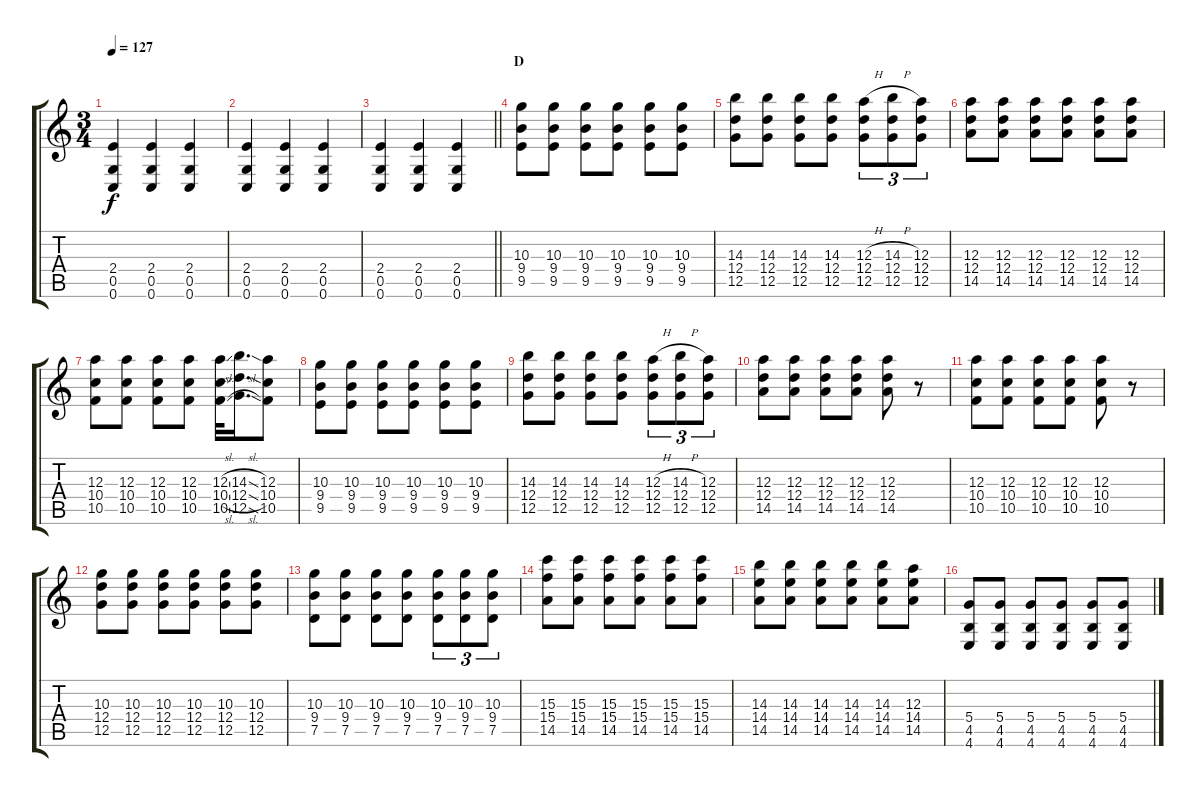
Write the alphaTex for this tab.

\track "" {instrument distortionguitar}
\staff {score tabs}
\tuning (G4 E4 A3 D3 G2 C2) {hide}
\ts (3 4)
\tempo 127
\clef g2
\ks c
(2.4 0.5 0.6).4{dy f} (2.4 0.5 0.6).4 (2.4 0.5 0.6).4 |
(2.4 0.5 0.6).4 (2.4 0.5 0.6).4 (2.4 0.5 0.6).4 |
\barLineRight lightlight
(2.4 0.5 0.6).4 (2.4 0.5 0.6).4 (2.4 0.5 0.6).4 |
\section ("" "D")
(10.3 9.4 9.5).8 (10.3 9.4 9.5).8 (10.3 9.4 9.5).8 (10.3 9.4 9.5).8 (10.3 9.4 9.5).8 (10.3 9.4 9.5).8 |
(14.3 12.4 12.5).8 (14.3 12.4 12.5).8 (14.3 12.4 12.5).8 (14.3 12.4 12.5).8 (12.3{h} 12.4 12.5).8{tu (3 2)} (14.3{h} 12.4 12.5).8{tu (3 2)} (12.3 12.4 12.5).8{tu (3 2)} |
(12.3 12.4 14.5).8 (12.3 12.4 14.5).8 (12.3 12.4 14.5).8 (12.3 12.4 14.5).8 (12.3 12.4 14.5).8 (12.3 12.4 14.5).8 |
(12.3 10.4 10.5).8 (12.3 10.4 10.5).8 (12.3 10.4 10.5).8 (12.3 10.4 10.5).8 (12.3{sl} 10.4{sl} 10.5{sl}).32 (14.3{sl} 12.4{sl} 12.5{sl}).16{d} (12.3 10.4 10.5).8 |
(10.3 9.4 9.5).8 (10.3 9.4 9.5).8 (10.3 9.4 9.5).8 (10.3 9.4 9.5).8 (10.3 9.4 9.5).8 (10.3 9.4 9.5).8 |
(14.3 12.4 12.5).8 (14.3 12.4 12.5).8 (14.3 12.4 12.5).8 (14.3 12.4 12.5).8 (12.3{h} 12.4 12.5).8{tu (3 2)} (14.3{h} 12.4 12.5).8{tu (3 2)} (12.3 12.4 12.5).8{tu (3 2)} |
(12.3 12.4 14.5).8 (12.3 12.4 14.5).8 (12.3 12.4 14.5).8 (12.3 12.4 14.5).8 (12.3 12.4 14.5).8 r.8 |
(12.3 10.4 10.5).8 (12.3 10.4 10.5).8 (12.3 10.4 10.5).8 (12.3 10.4 10.5).8 (12.3 10.4 10.5).8 r.8 |
(10.3 12.4 12.5).8 (10.3 12.4 12.5).8 (10.3 12.4 12.5).8 (10.3 12.4 12.5).8 (10.3 12.4 12.5).8 (10.3 12.4 12.5).8 |
(10.3 9.4 7.5).8 (10.3 9.4 7.5).8 (10.3 9.4 7.5).8 (10.3 9.4 7.5).8 (10.3 9.4 7.5).8{tu (3 2)} (10.3 9.4 7.5).8{tu (3 2)} (10.3 9.4 7.5).8{tu (3 2)} |
(15.3 15.4 14.5).8 (15.3 15.4 14.5).8 (15.3 15.4 14.5).8 (15.3 15.4 14.5).8 (15.3 15.4 14.5).8 (15.3 15.4 14.5).8 |
(14.3 14.4 14.5).8 (14.3 14.4 14.5).8 (14.3 14.4 14.5).8 (14.3 14.4 14.5).8 (14.3 14.4 14.5).8 (12.3 14.4 14.5).8 |
(5.4 4.5 4.6).8 (5.4 4.5 4.6).8 (5.4 4.5 4.6).8 (5.4 4.5 4.6).8 (5.4 4.5 4.6).8 (5.4 4.5 4.6).8
